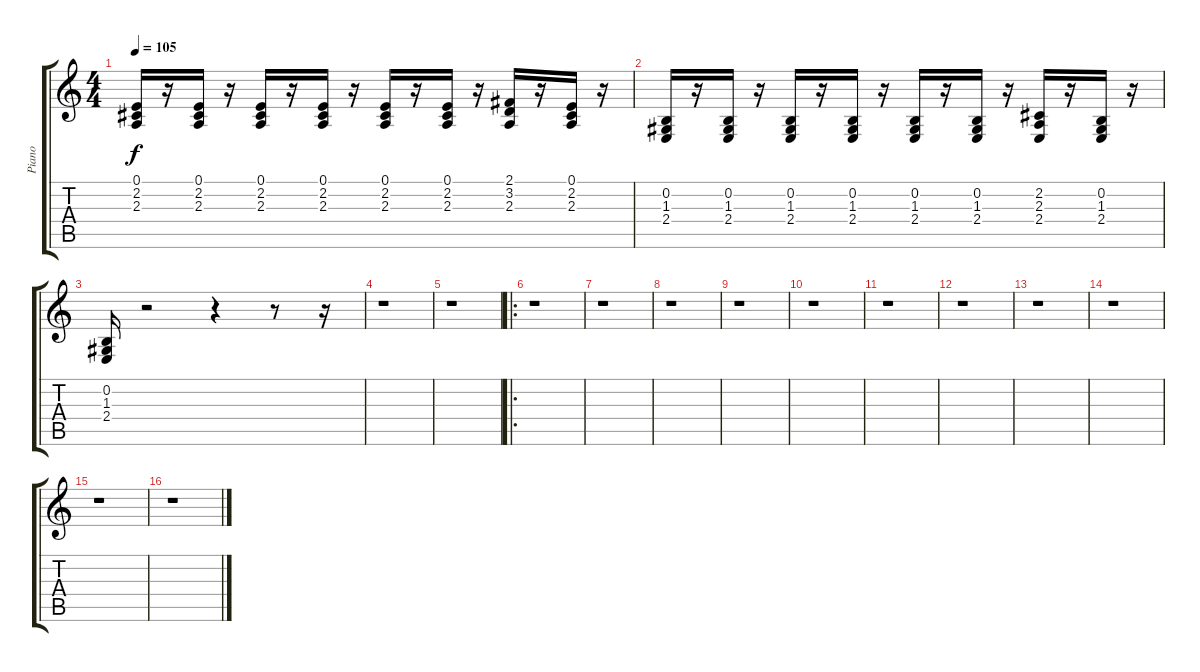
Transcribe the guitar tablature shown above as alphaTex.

\track ("Piano" "Piano") {instrument electricgrandpiano}
\staff {score tabs}
\tuning (E4 B3 G3 D3 A2 E2) {hide}
\ts (4 4)
\tempo 105
\clef g2
\ks c
(0.1 2.2 2.3).16{dy f} r.16 (0.1 2.2 2.3).16 r.16 (0.1 2.2 2.3).16 r.16 (0.1 2.2 2.3).16 r.16 (0.1 2.2 2.3).16 r.16 (0.1 2.2 2.3).16 r.16 (2.1 3.2 2.3).16 r.16 (0.1 2.2 2.3).16 r.16 |
(0.2 1.3 2.4).16 r.16 (0.2 1.3 2.4).16 r.16 (0.2 1.3 2.4).16 r.16 (0.2 1.3 2.4).16 r.16 (0.2 1.3 2.4).16 r.16 (0.2 1.3 2.4).16 r.16 (2.2 2.3 2.4).16 r.16 (0.2 1.3 2.4).16 r.16 |
(0.2 1.3 2.4).16 r.2 r.4 r.8 r.16 |
r.1 |
r.1 |
\ro
r.1 |
r.1 |
r.1 |
r.1 |
r.1 |
r.1 |
r.1 |
r.1 |
r.1 |
r.1 |
r.1
